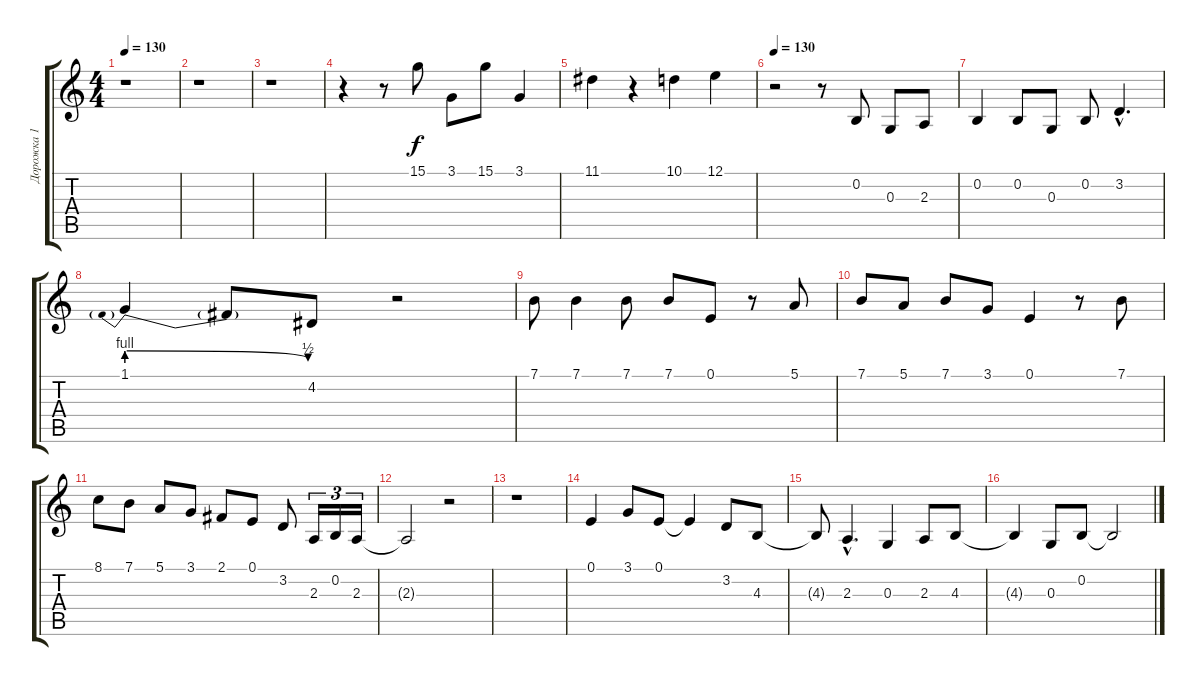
\track ("Дорожка 1" "Дорожка 1") {instrument voiceoohs}
\staff {score tabs}
\tuning (E4 B3 G3 D3 A2 E2) {hide}
\ts (4 4)
\tempo 130
\clef g2
\ks c
r.1{dy f} |
r.1 |
r.1 |
r.4 r.8 15.1.8 3.1.8 15.1.8 3.1.4 |
11.1.4 r.4 10.1.4 12.1.4 |
\tempo 130
r.2 r.8 0.2.8 0.3.8 2.3.8 |
0.2.4 0.2.8 0.3.8 0.2.8 3.2{hac}.4{d} |
1.1{be (prebendrelease 0 4 60 2)}.4 1.1{t}.8 4.2.8 r.2 |
7.1.8 7.1.4 7.1.8 7.1.8 0.1.8 r.8 5.1.8 |
7.1.8 5.1.8 7.1.8 3.1.8 0.1.4 r.8 7.1.8 |
8.1.8 7.1.8 5.1.8 3.1.8 2.1.8 0.1.8 3.2.8 2.3.16{tu (3 2)} 0.2.16{tu (3 2)} 2.3.16{tu (3 2)} |
2.3{t}.2 r.2 |
r.1 |
0.1.4 3.1.8 0.1.8 0.1{t}.4 3.2.8 4.3.8 |
4.3{t}.8 2.3{hac}.4{d} 0.3.4 2.3.8 4.3.8 |
4.3{t}.4 0.3.8 0.2.8 0.2{t}.2
